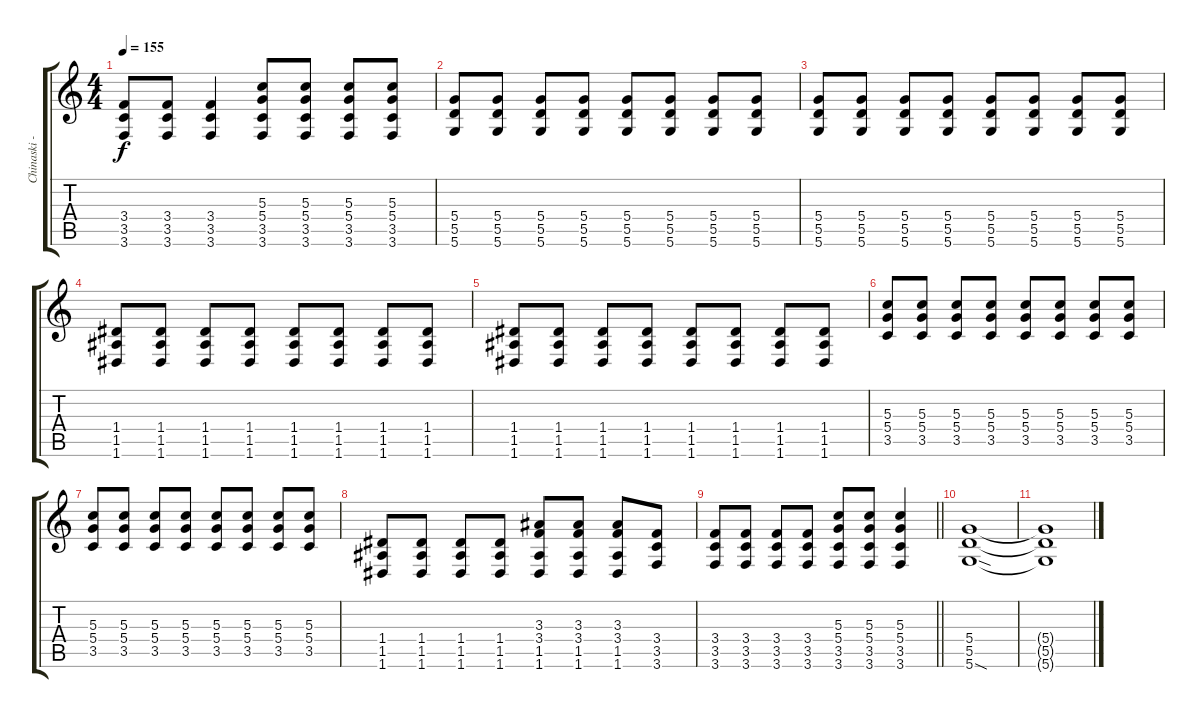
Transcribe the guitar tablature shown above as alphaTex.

\track ("Chinaski - Guitar 2" "Chinaski -") {instrument distortionguitar}
\staff {score tabs}
\tuning (E4 B3 G3 D3 A2 D2) {hide}
\ts (4 4)
\tempo 155
\clef g2
\ks c
(3.4 3.5 3.6).8{dy f} (3.4 3.5 3.6).8 (3.4 3.5 3.6).4 (5.3 5.4 3.5 3.6).8 (5.3 5.4 3.5 3.6).8 (5.3 5.4 3.5 3.6).8 (5.3 5.4 3.5 3.6).8 |
(5.4 5.5 5.6).8 (5.4 5.5 5.6).8 (5.4 5.5 5.6).8 (5.4 5.5 5.6).8 (5.4 5.5 5.6).8 (5.4 5.5 5.6).8 (5.4 5.5 5.6).8 (5.4 5.5 5.6).8 |
(5.4 5.5 5.6).8 (5.4 5.5 5.6).8 (5.4 5.5 5.6).8 (5.4 5.5 5.6).8 (5.4 5.5 5.6).8 (5.4 5.5 5.6).8 (5.4 5.5 5.6).8 (5.4 5.5 5.6).8 |
(1.4 1.5 1.6).8 (1.4 1.5 1.6).8 (1.4 1.5 1.6).8 (1.4 1.5 1.6).8 (1.4 1.5 1.6).8 (1.4 1.5 1.6).8 (1.4 1.5 1.6).8 (1.4 1.5 1.6).8 |
(1.4 1.5 1.6).8 (1.4 1.5 1.6).8 (1.4 1.5 1.6).8 (1.4 1.5 1.6).8 (1.4 1.5 1.6).8 (1.4 1.5 1.6).8 (1.4 1.5 1.6).8 (1.4 1.5 1.6).8 |
(5.3 5.4 3.5).8 (5.3 5.4 3.5).8 (5.3 5.4 3.5).8 (5.3 5.4 3.5).8 (5.3 5.4 3.5).8 (5.3 5.4 3.5).8 (5.3 5.4 3.5).8 (5.3 5.4 3.5).8 |
(5.3 5.4 3.5).8 (5.3 5.4 3.5).8 (5.3 5.4 3.5).8 (5.3 5.4 3.5).8 (5.3 5.4 3.5).8 (5.3 5.4 3.5).8 (5.3 5.4 3.5).8 (5.3 5.4 3.5).8 |
(1.4 1.5 1.6).8 (1.4 1.5 1.6).8 (1.4 1.5 1.6).8 (1.4 1.5 1.6).8 (3.3 3.4 1.5 1.6).8 (3.3 3.4 1.5 1.6).8 (3.3 3.4 1.5 1.6).8 (3.4 3.5 3.6).8 |
\barLineRight lightlight
(3.4 3.5 3.6).8 (3.4 3.5 3.6).8 (3.4 3.5 3.6).8 (3.4 3.5 3.6).8 (5.3 5.4 3.5 3.6).8 (5.3 5.4 3.5 3.6).8 (5.3 5.4 3.5 3.6).4 |
(5.4 5.5 5.6{sod}).1 |
(5.4{t} 5.5{t} 5.6{t}).1
